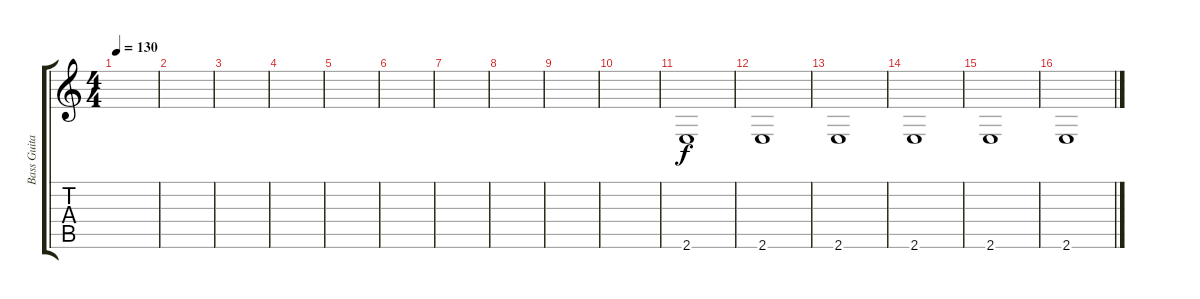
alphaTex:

\track ("Bass Guitar (Drop D)" "Bass Guita") {instrument electricbasspick}
\staff {score tabs}
\tuning (E4 B3 G3 D3 A2 D2) {hide}
\ts (4 4)
\tempo 130
\clef g2
\ks c
|
|
|
|
|
|
|
|
|
|
2.6.1{dy f} |
2.6.1 |
2.6.1 |
2.6.1 |
2.6.1 |
2.6.1
